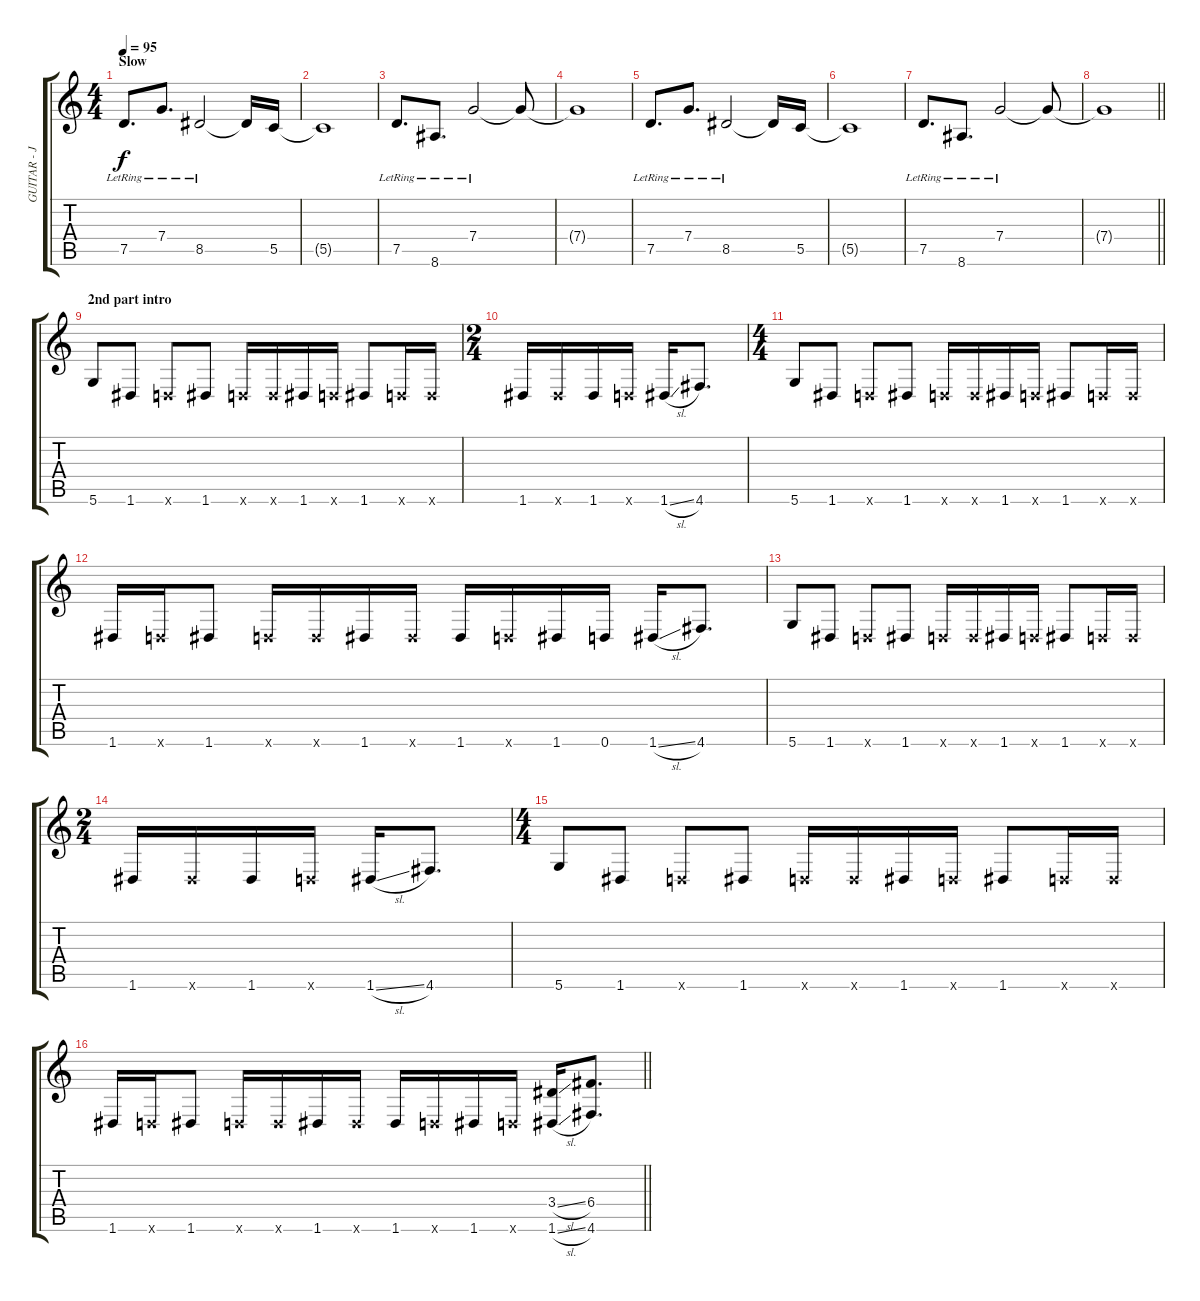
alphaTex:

\track ("GUITAR - Joe Duplantier" "GUITAR - J") {instrument distortionguitar}
\staff {score tabs}
\tuning (D4 A3 F3 C3 G2 D2) {hide}
\ts (4 4)
\section ("" "Slow")
\tempo 95
\clef g2
\ks c
7.5{lr}.8{d dy f} 7.4{lr}.8{d} 8.5{lr}.2 8.5{t}.16 5.5.16 |
5.5{t}.1 |
7.5{lr}.8{d} 8.6{lr}.8{d} 7.4{lr}.2 7.4{t}.8 |
7.4{t}.1 |
7.5{lr}.8{d} 7.4{lr}.8{d} 8.5{lr}.2 8.5{t}.16 5.5.16 |
5.5{t}.1 |
7.5{lr}.8{d} 8.6{lr}.8{d} 7.4{lr}.2 7.4{t}.8 |
\barLineRight lightlight
7.4{t}.1 |
\section ("" "2nd part intro")
5.6.8{volume 13 instrument distortionguitar} 1.6.8 0.6{x}.8 1.6.8 0.6{x}.16 0.6{x}.16 1.6.16 0.6{x}.16 1.6.8 0.6{x}.16 0.6{x}.16 |
\ts (2 4)
1.6.16 1.6{x}.16 1.6.16 0.6{x}.16 1.6{sl}.16 4.6.8{d} |
\ts (4 4)
5.6.8 1.6.8 0.6{x}.8 1.6.8 0.6{x}.16 0.6{x}.16 1.6.16 0.6{x}.16 1.6.8 0.6{x}.16 0.6{x}.16 |
1.6.16 0.6{x}.16 1.6.8 0.6{x}.16 0.6{x}.16 1.6.16 1.6{x}.16 1.6.16 0.6{x}.16 1.6.16 0.6.16 1.6{sl}.16 4.6.8{d} |
5.6.8 1.6.8 0.6{x}.8 1.6.8 0.6{x}.16 0.6{x}.16 1.6.16 0.6{x}.16 1.6.8 0.6{x}.16 0.6{x}.16 |
\ts (2 4)
1.6.16 1.6{x}.16 1.6.16 0.6{x}.16 1.6{sl}.16 4.6.8{d} |
\ts (4 4)
5.6.8 1.6.8 0.6{x}.8 1.6.8 0.6{x}.16 0.6{x}.16 1.6.16 0.6{x}.16 1.6.8 0.6{x}.16 0.6{x}.16 |
\barLineRight lightlight
1.6.16 0.6{x}.16 1.6.8 0.6{x}.16 0.6{x}.16 1.6.16 1.6{x}.16 1.6.16 0.6{x}.16 1.6.16 0.6{x}.16 (3.4{sl} 1.6{sl}).16 (6.4 4.6).8{d}
